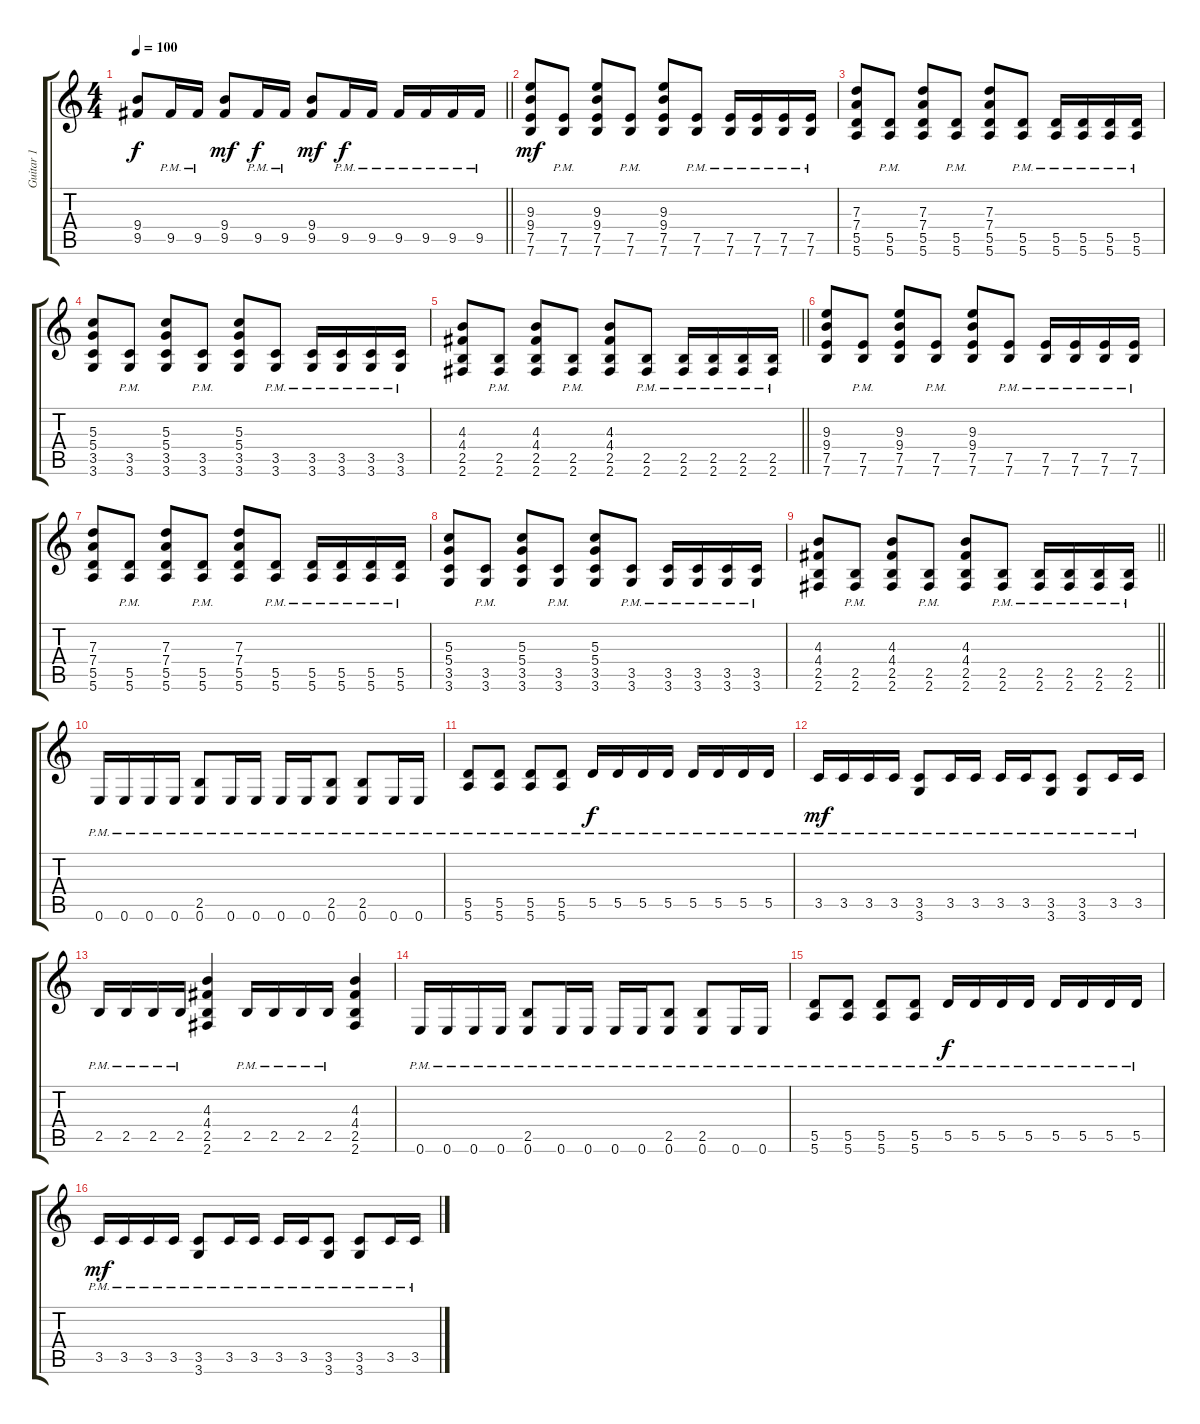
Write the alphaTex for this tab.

\track ("Guitar 1" "Guitar 1") {instrument distortionguitar}
\staff {score tabs}
\tuning (E4 B3 G3 D3 A2 E2) {hide}
\ts (4 4)
\tempo 100
\clef g2
\barLineRight lightlight
\ks c
(9.4 9.5).8{dy f} 9.5{pm}.16 9.5{pm}.16 (9.4 9.5).8{dy mf} 9.5{pm}.16{dy f} 9.5{pm}.16 (9.4 9.5).8{dy mf} 9.5{pm}.16{dy f} 9.5{pm}.16 9.5{pm}.16 9.5{pm}.16 9.5{pm}.16 9.5{pm}.16 |
(9.3 9.4 7.5 7.6).8{dy mf} (7.5{pm} 7.6{pm}).8 (9.3 9.4 7.5 7.6).8 (7.5{pm} 7.6{pm}).8 (9.3 9.4 7.5 7.6).8 (7.5{pm} 7.6{pm}).8 (7.5{pm} 7.6{pm}).16 (7.5{pm} 7.6{pm}).16 (7.5{pm} 7.6{pm}).16 (7.5{pm} 7.6{pm}).16 |
(7.3 7.4 5.5 5.6).8 (5.5{pm} 5.6{pm}).8 (7.3 7.4 5.5 5.6).8 (5.5{pm} 5.6{pm}).8 (7.3 7.4 5.5 5.6).8 (5.5{pm} 5.6{pm}).8 (5.5{pm} 5.6{pm}).16 (5.5{pm} 5.6{pm}).16 (5.5{pm} 5.6{pm}).16 (5.5{pm} 5.6{pm}).16 |
(5.3 5.4 3.5 3.6).8 (3.5{pm} 3.6{pm}).8 (5.3 5.4 3.5 3.6).8 (3.5{pm} 3.6{pm}).8 (5.3 5.4 3.5 3.6).8 (3.5{pm} 3.6{pm}).8 (3.5{pm} 3.6{pm}).16 (3.5{pm} 3.6{pm}).16 (3.5{pm} 3.6{pm}).16 (3.5{pm} 3.6{pm}).16 |
\barLineRight lightlight
(4.3 4.4 2.5 2.6).8 (2.5{pm} 2.6{pm}).8 (4.3 4.4 2.5 2.6).8 (2.5{pm} 2.6{pm}).8 (4.3 4.4 2.5 2.6).8 (2.5{pm} 2.6{pm}).8 (2.5{pm} 2.6{pm}).16 (2.5{pm} 2.6{pm}).16 (2.5{pm} 2.6{pm}).16 (2.5{pm} 2.6{pm}).16 |
(9.3 9.4 7.5 7.6).8 (7.5{pm} 7.6{pm}).8 (9.3 9.4 7.5 7.6).8 (7.5{pm} 7.6{pm}).8 (9.3 9.4 7.5 7.6).8 (7.5{pm} 7.6{pm}).8 (7.5{pm} 7.6{pm}).16 (7.5{pm} 7.6{pm}).16 (7.5{pm} 7.6{pm}).16 (7.5{pm} 7.6{pm}).16 |
(7.3 7.4 5.5 5.6).8 (5.5{pm} 5.6{pm}).8 (7.3 7.4 5.5 5.6).8 (5.5{pm} 5.6{pm}).8 (7.3 7.4 5.5 5.6).8 (5.5{pm} 5.6{pm}).8 (5.5{pm} 5.6{pm}).16 (5.5{pm} 5.6{pm}).16 (5.5{pm} 5.6{pm}).16 (5.5{pm} 5.6{pm}).16 |
(5.3 5.4 3.5 3.6).8 (3.5{pm} 3.6{pm}).8 (5.3 5.4 3.5 3.6).8 (3.5{pm} 3.6{pm}).8 (5.3 5.4 3.5 3.6).8 (3.5{pm} 3.6{pm}).8 (3.5{pm} 3.6{pm}).16 (3.5{pm} 3.6{pm}).16 (3.5{pm} 3.6{pm}).16 (3.5{pm} 3.6{pm}).16 |
\barLineRight lightlight
(4.3 4.4 2.5 2.6).8 (2.5{pm} 2.6{pm}).8 (4.3 4.4 2.5 2.6).8 (2.5{pm} 2.6{pm}).8 (4.3 4.4 2.5 2.6).8 (2.5{pm} 2.6{pm}).8 (2.5{pm} 2.6{pm}).16 (2.5{pm} 2.6{pm}).16 (2.5{pm} 2.6{pm}).16 (2.5{pm} 2.6{pm}).16 |
0.6{pm}.16 0.6{pm}.16 0.6{pm}.16 0.6{pm}.16 (2.5{pm} 0.6{pm}).8 0.6{pm}.16 0.6{pm}.16 0.6{pm}.16 0.6{pm}.16 (2.5{pm} 0.6{pm}).8 (2.5{pm} 0.6{pm}).8 0.6{pm}.16 0.6{pm}.16 |
(5.5{pm} 5.6{pm}).8 (5.5{pm} 5.6{pm}).8 (5.5{pm} 5.6{pm}).8 (5.5{pm} 5.6{pm}).8 5.5{pm}.16{dy f} 5.5{pm}.16 5.5{pm}.16 5.5{pm}.16 5.5{pm}.16 5.5{pm}.16 5.5{pm}.16 5.5{pm}.16 |
3.5{pm}.16{dy mf} 3.5{pm}.16 3.5{pm}.16 3.5{pm}.16 (3.5{pm} 3.6{pm}).8 3.5{pm}.16 3.5{pm}.16 3.5{pm}.16 3.5{pm}.16 (3.5{pm} 3.6{pm}).8 (3.5{pm} 3.6{pm}).8 3.5{pm}.16 3.5{pm}.16 |
2.5{pm}.16 2.5{pm}.16 2.5{pm}.16 2.5{pm}.16 (4.3 4.4 2.5 2.6).4 2.5{pm}.16 2.5{pm}.16 2.5{pm}.16 2.5{pm}.16 (4.3 4.4 2.5 2.6).4 |
0.6{pm}.16 0.6{pm}.16 0.6{pm}.16 0.6{pm}.16 (2.5{pm} 0.6{pm}).8 0.6{pm}.16 0.6{pm}.16 0.6{pm}.16 0.6{pm}.16 (2.5{pm} 0.6{pm}).8 (2.5{pm} 0.6{pm}).8 0.6{pm}.16 0.6{pm}.16 |
(5.5{pm} 5.6{pm}).8 (5.5{pm} 5.6{pm}).8 (5.5{pm} 5.6{pm}).8 (5.5{pm} 5.6{pm}).8 5.5{pm}.16{dy f} 5.5{pm}.16 5.5{pm}.16 5.5{pm}.16 5.5{pm}.16 5.5{pm}.16 5.5{pm}.16 5.5{pm}.16 |
3.5{pm}.16{dy mf} 3.5{pm}.16 3.5{pm}.16 3.5{pm}.16 (3.5{pm} 3.6{pm}).8 3.5{pm}.16 3.5{pm}.16 3.5{pm}.16 3.5{pm}.16 (3.5{pm} 3.6{pm}).8 (3.5{pm} 3.6{pm}).8 3.5{pm}.16 3.5{pm}.16
